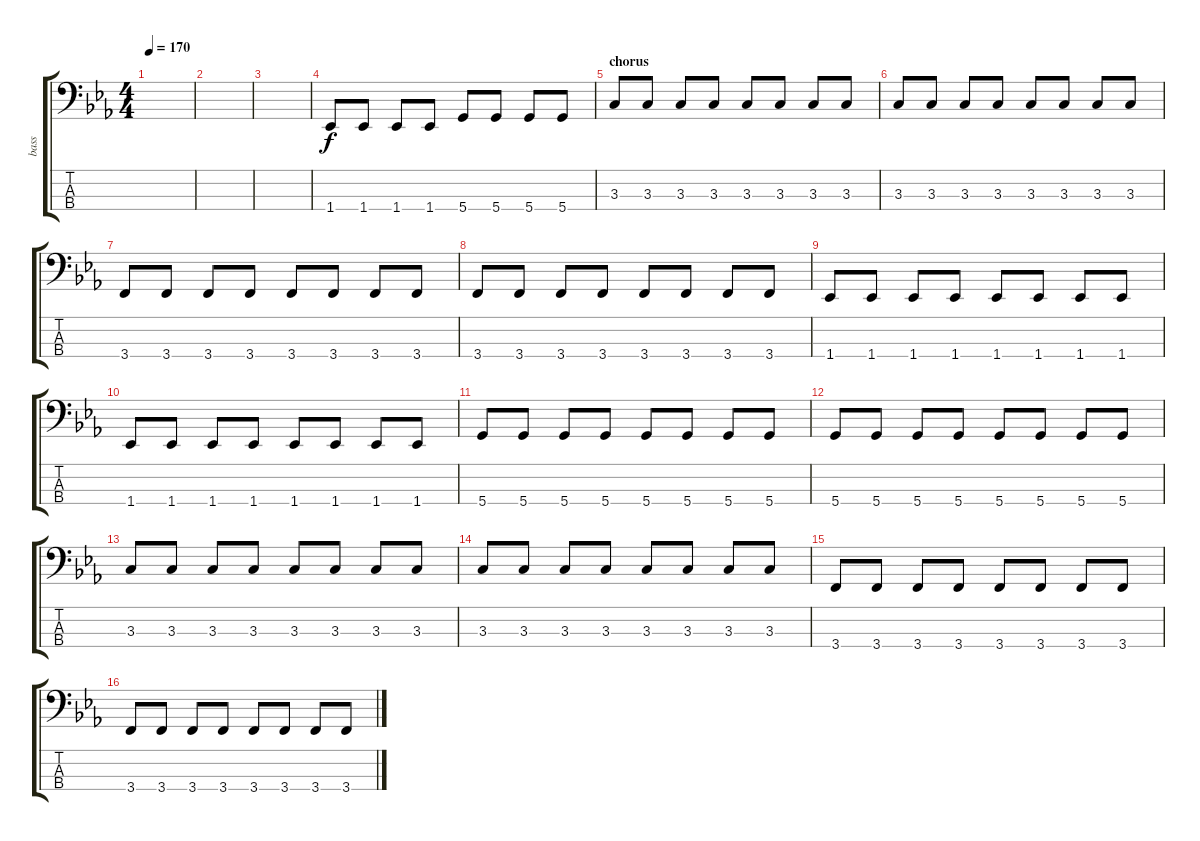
\track ("bass" "bass") {instrument electricbassfinger}
\staff {score tabs}
\tuning (G2 D2 A1 D1) {hide}
\ts (4 4)
\tempo 170
\clef f4
\ks cminor
|
|
|
1.4.8 1.4.8 1.4.8 1.4.8 5.4.8 5.4.8 5.4.8 5.4.8 |
\section ("" "chorus")
3.3.8 3.3.8 3.3.8 3.3.8 3.3.8 3.3.8 3.3.8 3.3.8 |
3.3.8 3.3.8 3.3.8 3.3.8 3.3.8 3.3.8 3.3.8 3.3.8 |
3.4.8 3.4.8 3.4.8 3.4.8 3.4.8 3.4.8 3.4.8 3.4.8 |
3.4.8 3.4.8 3.4.8 3.4.8 3.4.8 3.4.8 3.4.8 3.4.8 |
1.4.8 1.4.8 1.4.8 1.4.8 1.4.8 1.4.8 1.4.8 1.4.8 |
1.4.8 1.4.8 1.4.8 1.4.8 1.4.8 1.4.8 1.4.8 1.4.8 |
5.4.8 5.4.8 5.4.8 5.4.8 5.4.8 5.4.8 5.4.8 5.4.8 |
5.4.8 5.4.8 5.4.8 5.4.8 5.4.8 5.4.8 5.4.8 5.4.8 |
3.3.8 3.3.8 3.3.8 3.3.8 3.3.8 3.3.8 3.3.8 3.3.8 |
3.3.8 3.3.8 3.3.8 3.3.8 3.3.8 3.3.8 3.3.8 3.3.8 |
3.4.8 3.4.8 3.4.8 3.4.8 3.4.8 3.4.8 3.4.8 3.4.8 |
3.4.8 3.4.8 3.4.8 3.4.8 3.4.8 3.4.8 3.4.8 3.4.8
